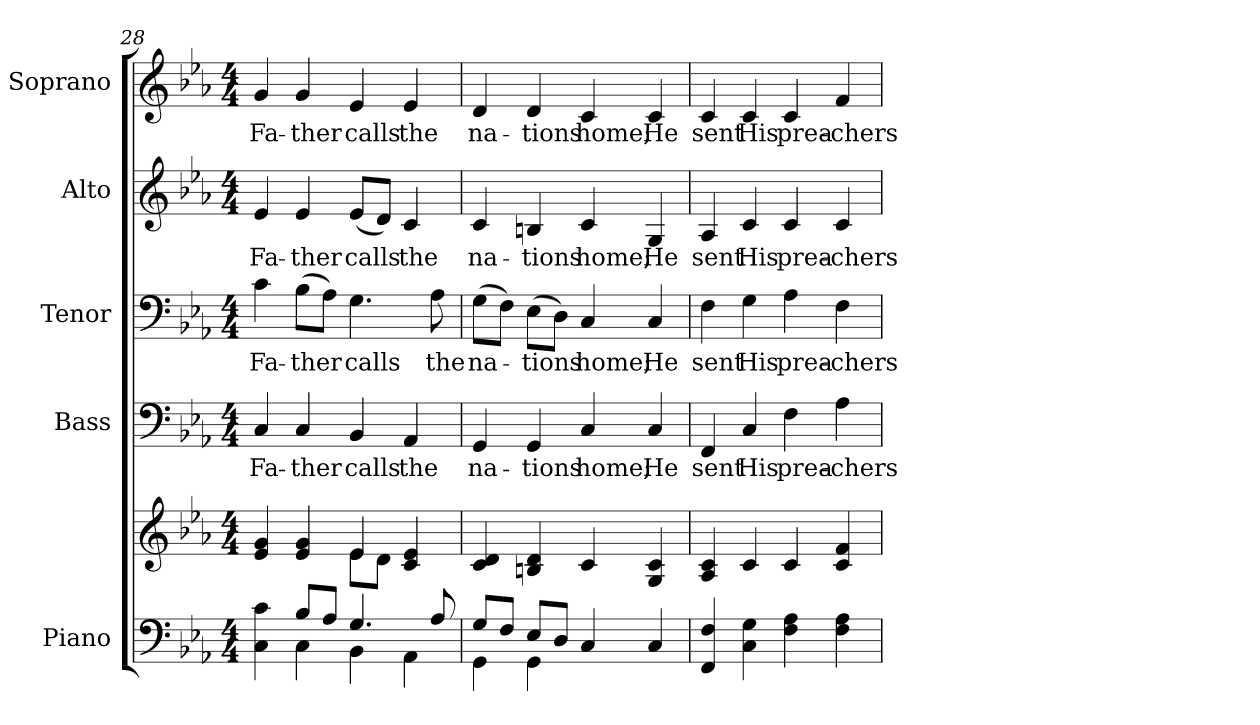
**kern	**kern	**kern	**text	**kern	**text	**kern	**text	**kern	**text
*part5	*part5	*part4	*part4	*part3	*part3	*part2	*part2	*part1	*part1
*staff6	*staff5	*staff4	*staff4	*staff3	*staff3	*staff2	*staff2	*staff1	*staff1
*I"Piano	*	*I"Bass	*	*I"Tenor	*	*I"Alto	*	*I"Soprano	*
*I'Pno.	*	*I'B.	*	*I'T.	*	*I'A.	*	*I'S.	*
!!LO:PB:g=z
*clefF4	*clefG2	*clefF4	*	*clefF4	*	*clefG2	*	*clefG2	*
*k[b-e-a-]	*k[b-e-a-]	*k[b-e-a-]	*	*k[b-e-a-]	*	*k[b-e-a-]	*	*k[b-e-a-]	*
*E-:	*E-:	*E-:	*	*E-:	*	*E-:	*	*E-:	*
*M4/4	*M4/4	*M4/4	*	*M4/4	*	*M4/4	*	*M4/4	*
=28	=28	=28	=28	=28	=28	=28	=28	=28	=28
*^	*^	*	*	*	*	*	*	*	*
!	!	!	!	!	!LO:LY:b:color=#000000	!	!	!	!	!	!
!	!	!	!	!	!	!	!LO:LY:b:color=#000000	!	!	!	!
!	!	!	!	!	!	!	!	!	!LO:LY:b:color=#000000	!	!
!	!	!	!	!	!	!	!	!	!	!	!LO:LY:b:color=#000000
4Ci\ 4ci	4ryy	4e-i/ 4gi	2ryy	4Ci/	Fa-	4ci\	Fa-	4e-i/	Fa-	4gi/	Fa-
!	!	!	!	!	!LO:LY:b:color=#000000	!	!	!	!	!	!
!	!	!	!	!	!	!	!LO:LY:b:color=#000000	!	!	!	!
!	!	!	!	!	!	!	!	!	!LO:LY:b:color=#000000	!	!
!	!	!	!	!	!	!	!	!	!	!	!LO:LY:b:color=#000000
8B-i/L	4Ci\	4e-i/ 4gi	.	4Ci/	-ther	(8B-i\L	-ther	4e-i/	-ther	4gi/	-ther
8A-i/J	.	.	.	.	.	8A-i\J)	.	.	.	.	.
!	!	!	!	!	!LO:LY:b:color=#000000	!	!	!	!	!	!
!	!	!	!	!	!	!	!LO:LY:b:color=#000000	!	!	!	!
!	!	!	!	!	!	!	!	!	!LO:LY:b:color=#000000	!	!
!	!	!	!	!	!	!	!	!	!	!	!LO:LY:b:color=#000000
4.Gi/	4BB-i\	4e-i/	8e-i\L	4BB-i/	calls	4.Gi\	calls	(8e-i/L	calls	4e-i/	calls
.	.	.	8di\J	.	.	.	.	8di/J)	.	.	.
!	!	!	!	!	!LO:LY:b:color=#000000	!	!	!	!	!	!
!	!	!	!	!	!	!	!	!	!LO:LY:b:color=#000000	!	!
!	!	!	!	!	!	!	!	!	!	!	!LO:LY:b:color=#000000
.	4AA-i\	4ci/ 4e-i	4ryy	4AA-i/	the	.	.	4ci/	the	4e-i/	the
!	!	!	!	!	!	!	!LO:LY:b:color=#000000	!	!	!	!
8A-i/	.	.	.	.	.	8A-i\	the	.	.	.	.
*	*	*v	*v	*	*	*	*	*	*	*	*
=29	=29	=29	=29	=29	=29	=29	=29	=29	=29	=29
!	!	!	!	!LO:LY:b:color=#000000	!	!	!	!	!	!
!	!	!	!	!	!	!LO:LY:b:color=#000000	!	!	!	!
!	!	!	!	!	!	!	!	!LO:LY:b:color=#000000	!	!
!	!	!	!	!	!	!	!	!	!	!LO:LY:b:color=#000000
8Gi/L	4GGi\	4ci/ 4di	4GGi/	na-	(8Gi\L	na-	4ci/	na-	4di/	na-
8Fi/J	.	.	.	.	8Fi\J)	.	.	.	.	.
!	!	!	!	!LO:LY:b:color=#000000	!	!	!	!	!	!
!	!	!	!	!	!	!LO:LY:b:color=#000000	!	!	!	!
!	!	!	!	!	!	!	!	!LO:LY:b:color=#000000	!	!
!	!	!	!	!	!	!	!	!	!	!LO:LY:b:color=#000000
8E-i/L	4GGi\	4Bni/ 4di	4GGi/	-tions	(8E-i\L	-tions	4Bni/	-tions	4di/	-tions
8Di/J	.	.	.	.	8Di\J)	.	.	.	.	.
!	!	!	!	!LO:LY:b:color=#000000	!	!	!	!	!	!
!	!	!	!	!	!	!LO:LY:b:color=#000000	!	!	!	!
!	!	!	!	!	!	!	!	!LO:LY:b:color=#000000	!	!
!	!	!	!	!	!	!	!	!	!	!LO:LY:b:color=#000000
4Ci/	2ryy	4ci/	4Ci/	home;	4Ci/	home;	4ci/	home;	4ci/	home;
!	!	!	!	!LO:LY:b:color=#000000	!	!	!	!	!	!
!	!	!	!	!	!	!LO:LY:b:color=#000000	!	!	!	!
!	!	!	!	!	!	!	!	!LO:LY:b:color=#000000	!	!
!	!	!	!	!	!	!	!	!	!	!LO:LY:b:color=#000000
4Ci/	.	4Gi/ 4ci	4Ci/	He	4Ci/	He	4Gi/	He	4ci/	He
*v	*v	*	*	*	*	*	*	*	*	*
!!LO:PB:g=z
=30	=30	=30	=30	=30	=30	=30	=30	=30	=30
!	!	!	!LO:LY:b:color=#000000	!	!	!	!	!	!
!	!	!	!	!	!LO:LY:b:color=#000000	!	!	!	!
!	!	!	!	!	!	!	!LO:LY:b:color=#000000	!	!
!	!	!	!	!	!	!	!	!	!LO:LY:b:color=#000000
4FFi/ 4Fi	4A-i/ 4ci	4FFi/	sent	4Fi\	sent	4A-i/	sent	4ci/	sent
!	!	!	!LO:LY:b:color=#000000	!	!	!	!	!	!
!	!	!	!	!	!LO:LY:b:color=#000000	!	!	!	!
!	!	!	!	!	!	!	!LO:LY:b:color=#000000	!	!
!	!	!	!	!	!	!	!	!	!LO:LY:b:color=#000000
4Ci\ 4Gi	4ci/	4Ci/	His	4Gi\	His	4ci/	His	4ci/	His
!	!	!	!LO:LY:b:color=#000000	!	!	!	!	!	!
!	!	!	!	!	!LO:LY:b:color=#000000	!	!	!	!
!	!	!	!	!	!	!	!LO:LY:b:color=#000000	!	!
!	!	!	!	!	!	!	!	!	!LO:LY:b:color=#000000
4Fi\ 4A-i	4ci/	4Fi\	prea-	4A-i\	prea-	4ci/	prea-	4ci/	prea-
!	!	!	!LO:LY:b:color=#000000	!	!	!	!	!	!
!	!	!	!	!	!LO:LY:b:color=#000000	!	!	!	!
!	!	!	!	!	!	!	!LO:LY:b:color=#000000	!	!
!	!	!	!	!	!	!	!	!	!LO:LY:b:color=#000000
4Fi\ 4A-i	4ci/ 4fi	4A-i\	-chers	4Fi\	-chers	4ci/	-chers	4fi/	-chers
=	=	=	=	=	=	=	=	=	=
*-	*-	*-	*-	*-	*-	*-	*-	*-	*-
